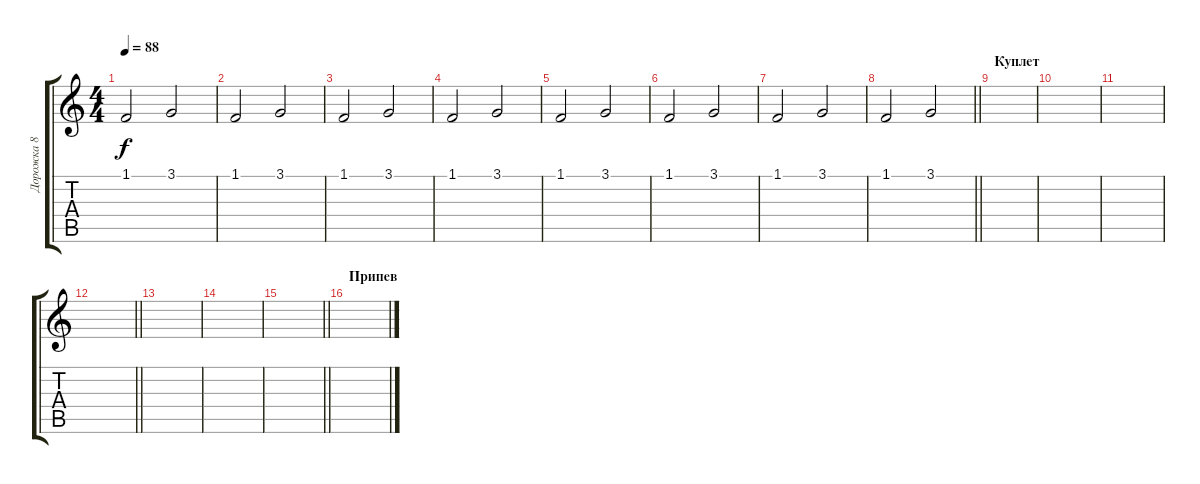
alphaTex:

\track ("Дорожка 8" "Дорожка 8") {instrument tremolostrings}
\staff {score tabs}
\tuning (E4 B3 G3 D3 A2 E2) {hide}
\ts (4 4)
\tempo 88
\clef g2
\ks c
1.1.2{dy f} 3.1.2 |
1.1.2 3.1.2 |
1.1.2 3.1.2 |
1.1.2 3.1.2 |
1.1.2 3.1.2 |
1.1.2 3.1.2 |
1.1.2 3.1.2 |
\barLineRight lightlight
1.1.2 3.1.2 |
\section ("" "Куплет")
|
|
|
\barLineRight lightlight
|
|
|
\barLineRight lightlight
|
\section ("" "Припев")
